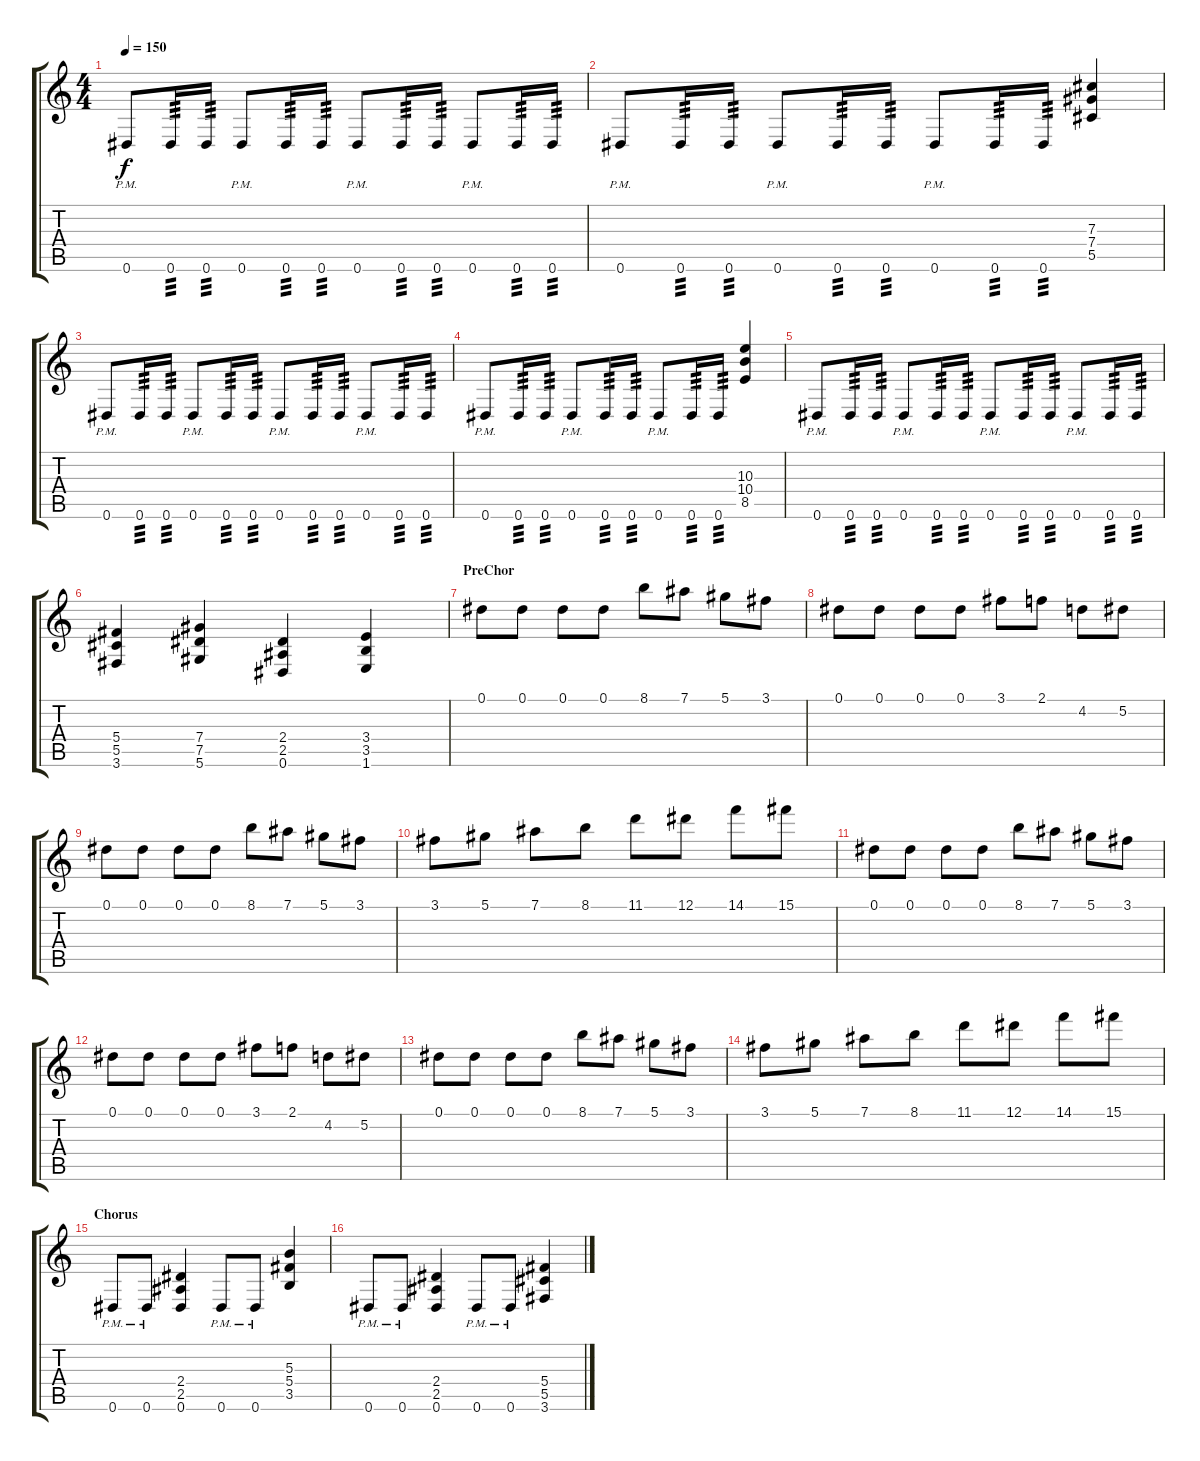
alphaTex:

\track "" {instrument overdrivenguitar}
\staff {score tabs}
\tuning (Eb4 Bb3 Gb3 Db3 Ab2 Eb2) {hide}
\ts (4 4)
\tempo 150
\clef g2
\ks c
0.6{pm}.8{dy f} 0.6.16{tp 3} 0.6.16{tp 3} 0.6{pm}.8 0.6.16{tp 3} 0.6.16{tp 3} 0.6{pm}.8 0.6.16{tp 3} 0.6.16{tp 3} 0.6{pm}.8 0.6.16{tp 3} 0.6.16{tp 3} |
0.6{pm}.8 0.6.16{tp 3} 0.6.16{tp 3} 0.6{pm}.8 0.6.16{tp 3} 0.6.16{tp 3} 0.6{pm}.8 0.6.16{tp 3} 0.6.16{tp 3} (7.3 7.4 5.5).4 |
0.6{pm}.8 0.6.16{tp 3} 0.6.16{tp 3} 0.6{pm}.8 0.6.16{tp 3} 0.6.16{tp 3} 0.6{pm}.8 0.6.16{tp 3} 0.6.16{tp 3} 0.6{pm}.8 0.6.16{tp 3} 0.6.16{tp 3} |
0.6{pm}.8 0.6.16{tp 3} 0.6.16{tp 3} 0.6{pm}.8 0.6.16{tp 3} 0.6.16{tp 3} 0.6{pm}.8 0.6.16{tp 3} 0.6.16{tp 3} (10.3 10.4 8.5).4 |
0.6{pm}.8 0.6.16{tp 3} 0.6.16{tp 3} 0.6{pm}.8 0.6.16{tp 3} 0.6.16{tp 3} 0.6{pm}.8 0.6.16{tp 3} 0.6.16{tp 3} 0.6{pm}.8 0.6.16{tp 3} 0.6.16{tp 3} |
(5.4 5.5 3.6).4 (7.4 7.5 5.6).4 (2.4 2.5 0.6).4 (3.4 3.5 1.6).4 |
\section ("" "PreChor")
0.1.8 0.1.8 0.1.8 0.1.8 8.1.8 7.1.8 5.1.8 3.1.8 |
0.1.8 0.1.8 0.1.8 0.1.8 3.1.8 2.1.8 4.2.8 5.2.8 |
0.1.8 0.1.8 0.1.8 0.1.8 8.1.8 7.1.8 5.1.8 3.1.8 |
3.1.8 5.1.8 7.1.8 8.1.8 11.1.8 12.1.8 14.1.8 15.1.8 |
0.1.8 0.1.8 0.1.8 0.1.8 8.1.8 7.1.8 5.1.8 3.1.8 |
0.1.8 0.1.8 0.1.8 0.1.8 3.1.8 2.1.8 4.2.8 5.2.8 |
0.1.8 0.1.8 0.1.8 0.1.8 8.1.8 7.1.8 5.1.8 3.1.8 |
3.1.8 5.1.8 7.1.8 8.1.8 11.1.8 12.1.8 14.1.8 15.1.8 |
\section ("" "Chorus")
0.6{pm}.8 0.6{pm}.8 (2.4 2.5 0.6).4 0.6{pm}.8 0.6{pm}.8 (5.3 5.4 3.5).4 |
0.6{pm}.8 0.6{pm}.8 (2.4 2.5 0.6).4 0.6{pm}.8 0.6{pm}.8 (5.4 5.5 3.6).4
